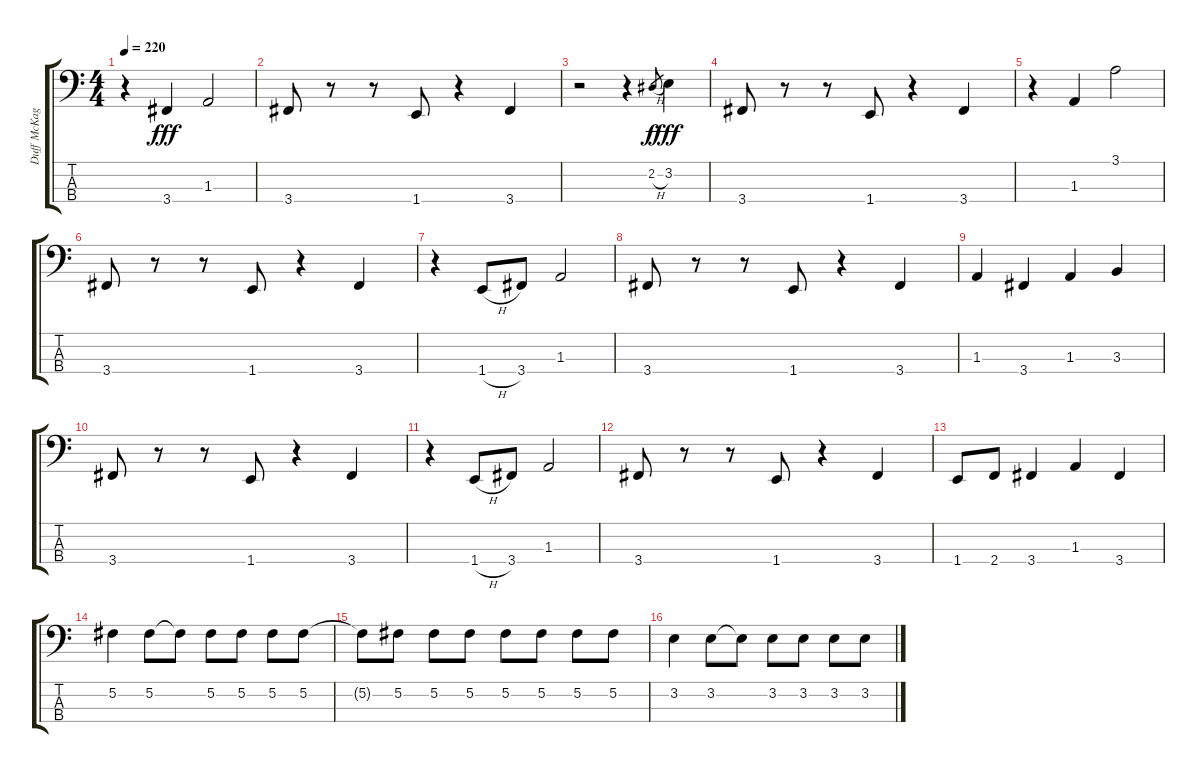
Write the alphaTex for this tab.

\track ("Duff McKagan - Bass" "Duff McKag") {instrument electricbasspick}
\staff {score tabs}
\tuning (Gb2 Db2 Ab1 Eb1) {hide}
\ts (4 4)
\tempo 220
\clef f4
\ks c
r.4{dy fff} 3.4.4 1.3.2 |
3.4.8 r.8 r.8 1.4.8 r.4 3.4.4 |
r.2 r.4 2.2{h}.8{gr dy f} 3.2.4{dy fff} |
3.4.8 r.8 r.8 1.4.8 r.4 3.4.4 |
r.4 1.3.4 3.1.2 |
3.4.8 r.8 r.8 1.4.8 r.4 3.4.4 |
r.4 1.4{h}.8 3.4.8 1.3.2 |
3.4.8 r.8 r.8 1.4.8 r.4 3.4.4 |
1.3.4 3.4.4 1.3.4 3.3.4 |
3.4.8 r.8 r.8 1.4.8 r.4 3.4.4 |
r.4 1.4{h}.8 3.4.8 1.3.2 |
3.4.8 r.8 r.8 1.4.8 r.4 3.4.4 |
1.4.8 2.4.8 3.4.4 1.3.4 3.4.4 |
5.2.4 5.2.8 5.2{t}.8 5.2.8 5.2.8 5.2.8 5.2.8 |
5.2{t}.8 5.2.8 5.2.8 5.2.8 5.2.8 5.2.8 5.2.8 5.2.8 |
3.2.4 3.2.8 3.2{t}.8 3.2.8 3.2.8 3.2.8 3.2.8
